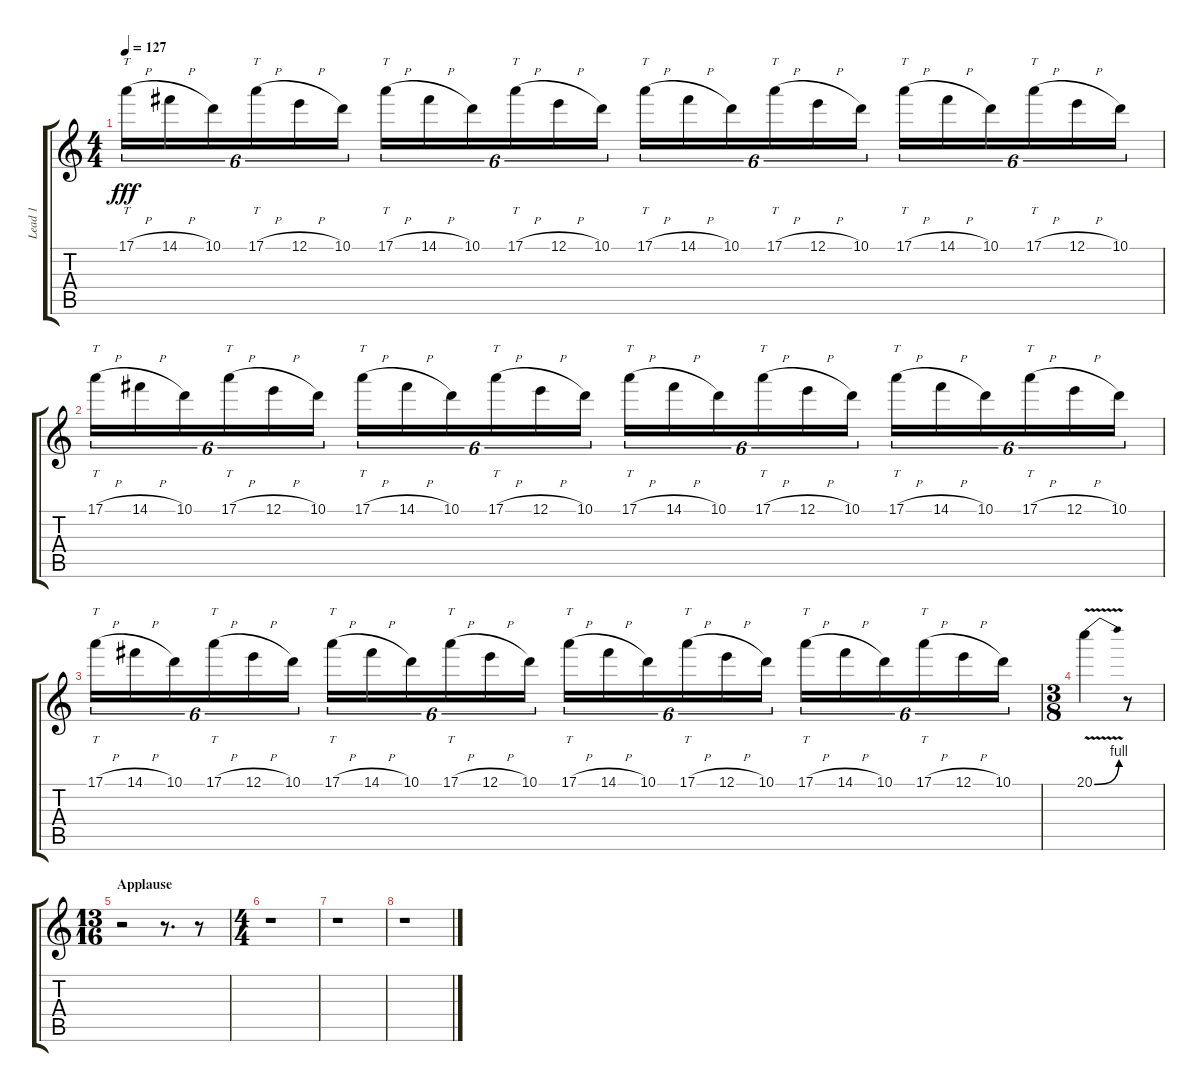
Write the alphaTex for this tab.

\track ("Lead 1" "Lead 1") {instrument distortionguitar}
\staff {score tabs}
\tuning (E4 B3 G3 D3 A2 E2) {hide}
\ts (4 4)
\tempo 127
\clef g2
\ks c
17.1{h}.16{tt tu (6 4) dy fff} 14.1{h}.16{tu (6 4)} 10.1.16{tu (6 4)} 17.1{h}.16{tt tu (6 4)} 12.1{h}.16{tu (6 4)} 10.1.16{tu (6 4)} 17.1{h}.16{tt tu (6 4)} 14.1{h}.16{tu (6 4)} 10.1.16{tu (6 4)} 17.1{h}.16{tt tu (6 4)} 12.1{h}.16{tu (6 4)} 10.1.16{tu (6 4)} 17.1{h}.16{tt tu (6 4)} 14.1{h}.16{tu (6 4)} 10.1.16{tu (6 4)} 17.1{h}.16{tt tu (6 4)} 12.1{h}.16{tu (6 4)} 10.1.16{tu (6 4)} 17.1{h}.16{tt tu (6 4)} 14.1{h}.16{tu (6 4)} 10.1.16{tu (6 4)} 17.1{h}.16{tt tu (6 4)} 12.1{h}.16{tu (6 4)} 10.1.16{tu (6 4)} |
17.1{h}.16{tt tu (6 4)} 14.1{h}.16{tu (6 4)} 10.1.16{tu (6 4)} 17.1{h}.16{tt tu (6 4)} 12.1{h}.16{tu (6 4)} 10.1.16{tu (6 4)} 17.1{h}.16{tt tu (6 4)} 14.1{h}.16{tu (6 4)} 10.1.16{tu (6 4)} 17.1{h}.16{tt tu (6 4)} 12.1{h}.16{tu (6 4)} 10.1.16{tu (6 4)} 17.1{h}.16{tt tu (6 4)} 14.1{h}.16{tu (6 4)} 10.1.16{tu (6 4)} 17.1{h}.16{tt tu (6 4)} 12.1{h}.16{tu (6 4)} 10.1.16{tu (6 4)} 17.1{h}.16{tt tu (6 4)} 14.1{h}.16{tu (6 4)} 10.1.16{tu (6 4)} 17.1{h}.16{tt tu (6 4)} 12.1{h}.16{tu (6 4)} 10.1.16{tu (6 4)} |
17.1{h}.16{tt tu (6 4)} 14.1{h}.16{tu (6 4)} 10.1.16{tu (6 4)} 17.1{h}.16{tt tu (6 4)} 12.1{h}.16{tu (6 4)} 10.1.16{tu (6 4)} 17.1{h}.16{tt tu (6 4)} 14.1{h}.16{tu (6 4)} 10.1.16{tu (6 4)} 17.1{h}.16{tt tu (6 4)} 12.1{h}.16{tu (6 4)} 10.1.16{tu (6 4)} 17.1{h}.16{tt tu (6 4)} 14.1{h}.16{tu (6 4)} 10.1.16{tu (6 4)} 17.1{h}.16{tt tu (6 4)} 12.1{h}.16{tu (6 4)} 10.1.16{tu (6 4)} 17.1{h}.16{tt tu (6 4)} 14.1{h}.16{tu (6 4)} 10.1.16{tu (6 4)} 17.1{h}.16{tt tu (6 4)} 12.1{h}.16{tu (6 4)} 10.1.16{tu (6 4)} |
\ts (3 8)
20.1{be (bend 0 0 60 4) v}.4 r.8 |
\ts (13 16)
\section ("" "Applause")
r.2 r.8{d} r.8 |
\ts (4 4)
r.1 |
r.1 |
r.1
